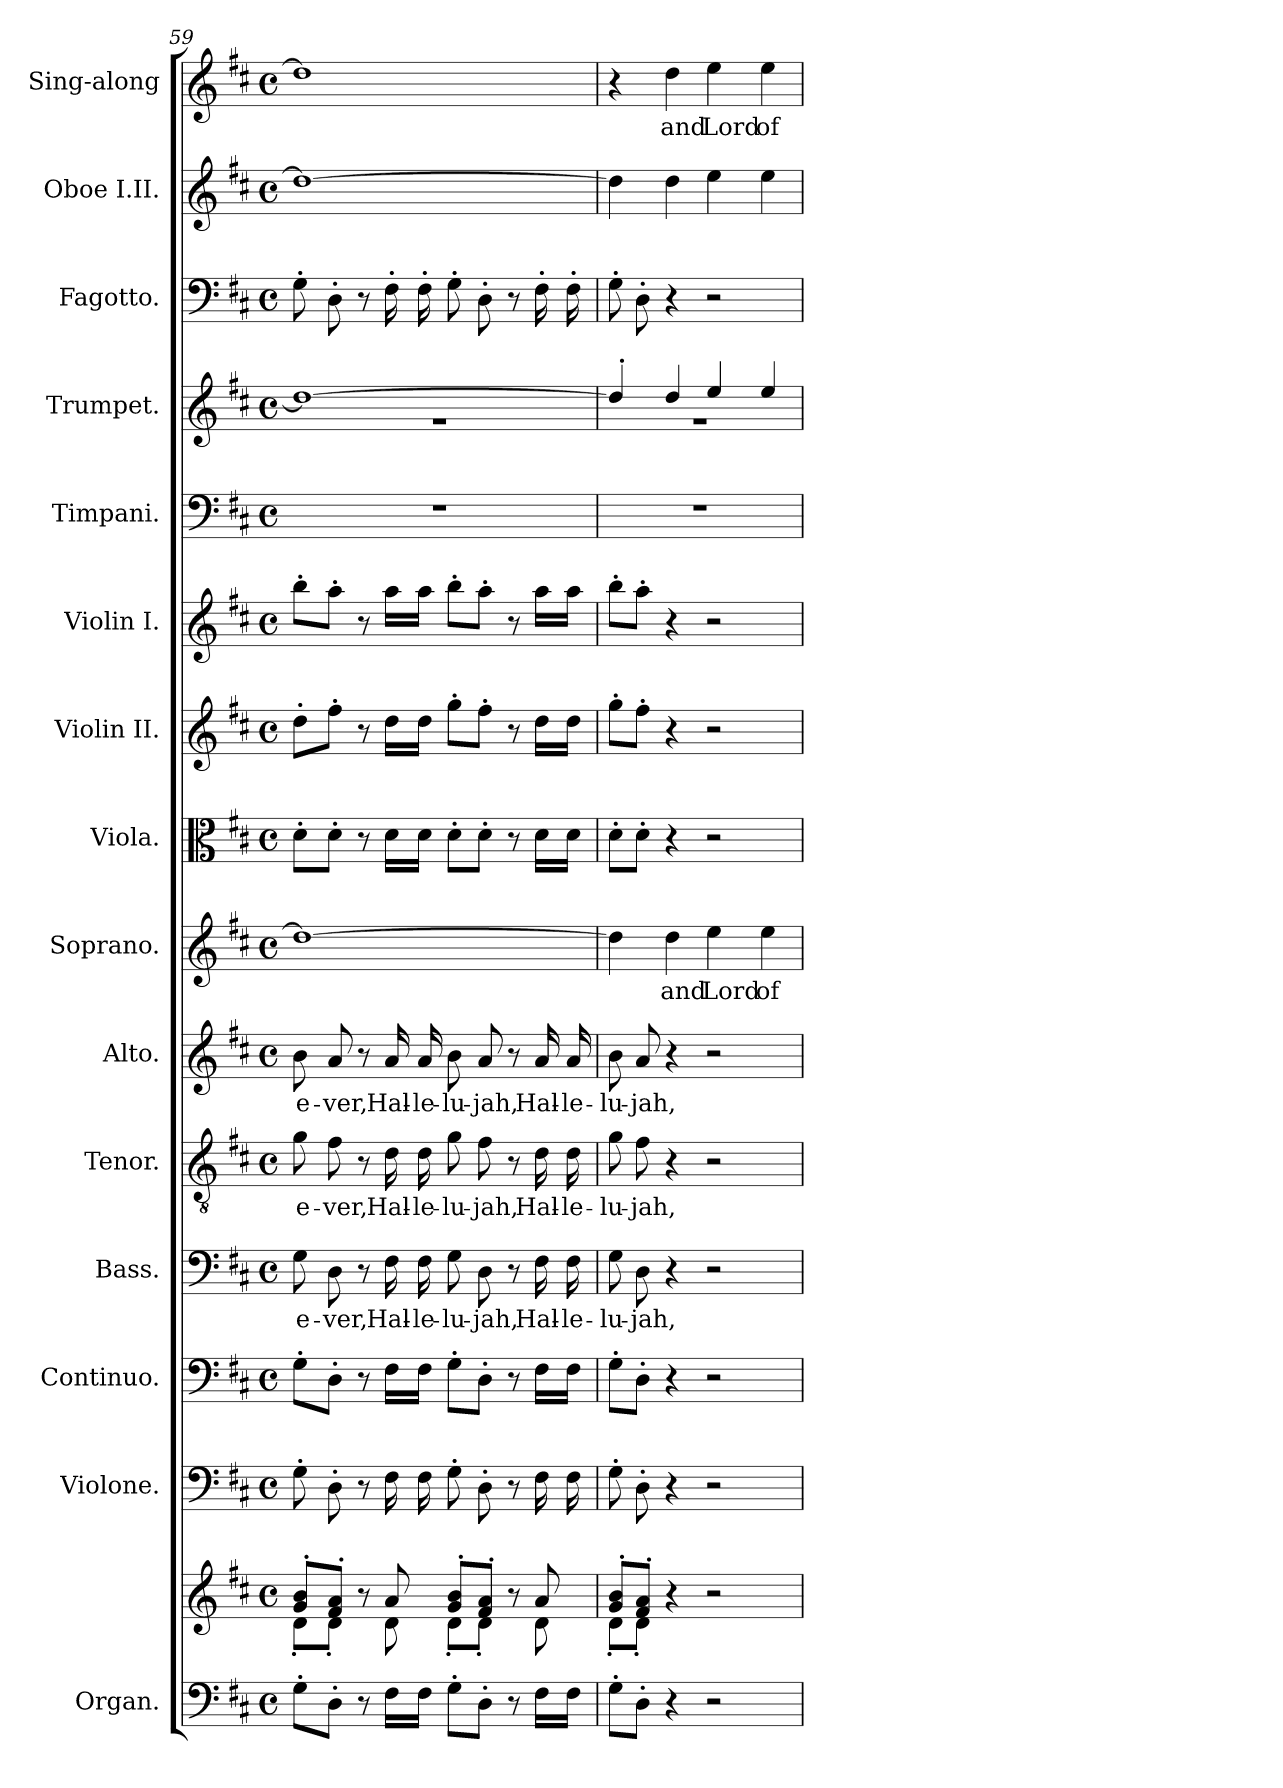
**kern	**kern	**text	**kern	**kern	**kern	**text	**kern	**text	**kern	**text	**kern	**text	**kern	**kern	**kern	**kern	**kern	**kern	**kern	**kern	**text
*part15	*part15	*part15	*part14	*part13	*part12	*part12	*part11	*part11	*part10	*part10	*part9	*part9	*part8	*part7	*part6	*part5	*part4	*part3	*part2	*part1	*part1
*staff16	*staff15	*staff15	*staff14	*staff13	*staff12	*staff12	*staff11	*staff11	*staff10	*staff10	*staff9	*staff9	*staff8	*staff7	*staff6	*staff5	*staff4	*staff3	*staff2	*staff1	*staff1
*I"Organ.	*	*	*I"Violone.	*I"Continuo.	*I"Bass.	*	*I"Tenor.	*	*I"Alto.	*	*I"Soprano.	*	*I"Viola.	*I"Violin II.	*I"Violin I.	*I"Timpani.	*I"Trumpet.	*I"Fagotto.	*I"Oboe I.II.	*I"Sing-along	*
*	*	*	*	*	*	*	*	*	*	*	*	*	*	*	*	*I'Timp	*I'Tpt	*	*I'Ob	*	*
*clefF4	*clefG2	*	*clefF4	*clefF4	*clefF4	*	*clefGv2	*	*clefG2	*	*clefG2	*	*clefC3	*clefG2	*clefG2	*clefF4	*clefG2	*clefF4	*clefG2	*clefG2	*
*	*	*	*ITrd7c12	*	*	*	*	*	*	*	*	*	*	*	*	*	*	*	*	*	*
*k[f#c#]	*k[f#c#]	*	*k[f#c#]	*k[f#c#]	*k[f#c#]	*	*k[f#c#]	*	*k[f#c#]	*	*k[f#c#]	*	*k[f#c#]	*k[f#c#]	*k[f#c#]	*k[f#c#]	*k[f#c#]	*k[f#c#]	*k[f#c#]	*k[f#c#]	*
*M4/4	*M4/4	*	*M4/4	*M4/4	*M4/4	*	*M4/4	*	*M4/4	*	*M4/4	*	*M4/4	*M4/4	*M4/4	*M4/4	*M4/4	*M4/4	*M4/4	*M4/4	*
*met(c)	*met(c)	*	*met(c)	*met(c)	*met(c)	*	*met(c)	*	*met(c)	*	*met(c)	*	*met(c)	*met(c)	*met(c)	*met(c)	*met(c)	*met(c)	*met(c)	*met(c)	*
=59	=59	=59	=59	=59	=59	=59	=59	=59	=59	=59	=59	=59	=59	=59	=59	=59	=59	=59	=59	=59	=59
*	*^	*	*	*	*	*	*	*	*	*	*	*	*	*	*	*	*	*	*	*	*
!	!	!	!	!	!	!	!LO:LY:b	!	!LO:LY:b	!	!LO:LY:b	!	!	!	!	!	!	!	!	!	!	!
*	*	*	*	*	*	*	*	*	*	*	*	*	*	*	*	*	*	*^	*	*	*	*
8G'\L	8g!/' 8b!/'L	8d'!\L	.	8GG'\	8G'\L	8G\	e-	8g\	e-	8b\	e-	1dd_	.	8d'\L	8dd'\L	8bb'\L	1r	1dd_	1r	8G'\	1dd_	1dd]	.
!	!	!	!	!	!	!	!LO:LY:b	!	!LO:LY:b	!	!LO:LY:b	!	!	!	!	!	!	!	!	!	!	!	!
8D'\J	8f#!/' 8a!/'J	8d'!\J	.	8DD'\	8D'\J	8D\	-ver,	8f#\	-ver,	8a/	-ver,	.	.	8d'\J	8ff#'\J	8aa'\J	.	.	.	8D'\	.	.	.
8r	8r	8ryy	.	8r	8r	8r	.	8r	.	8r	.	.	.	8r	8r	8r	.	.	.	8r	.	.	.
!	!	!	!	!	!	!	!LO:LY:b	!	!LO:LY:b	!	!LO:LY:b	!	!	!	!	!	!	!	!	!	!	!	!
16F#\LL	8a!/	8d!\	.	16FF#\	16F#\LL	16F#\	Hal-	16d\	Hal-	16a/	Hal-	.	.	16d\LL	16dd\LL	16aa\LL	.	.	.	16F#'\	.	.	.
!	!	!	!	!	!	!	!LO:LY:b	!	!LO:LY:b	!	!LO:LY:b	!	!	!	!	!	!	!	!	!	!	!	!
16F#\JJ	.	.	.	16FF#\	16F#\JJ	16F#\	-le-	16d\	-le-	16a/	-le-	.	.	16d\JJ	16dd\JJ	16aa\JJ	.	.	.	16F#'\	.	.	.
!	!	!	!	!	!	!	!LO:LY:b	!	!LO:LY:b	!	!LO:LY:b	!	!	!	!	!	!	!	!	!	!	!	!
8G'\L	8g!/' 8b!/'L	8d'!\L	.	8GG'\	8G'\L	8G\	-lu-	8g\	-lu-	8b\	-lu-	.	.	8d'\L	8gg'\L	8bb'\L	.	.	.	8G'\	.	.	.
!	!	!	!	!	!	!	!LO:LY:b	!	!LO:LY:b	!	!LO:LY:b	!	!	!	!	!	!	!	!	!	!	!	!
8D'\J	8f#!/' 8a!/'J	8d'!\J	.	8DD'\	8D'\J	8D\	-jah,	8f#\	-jah,	8a/	-jah,	.	.	8d'\J	8ff#'\J	8aa'\J	.	.	.	8D'\	.	.	.
8r	8r	8ryy	.	8r	8r	8r	.	8r	.	8r	.	.	.	8r	8r	8r	.	.	.	8r	.	.	.
!	!	!	!	!	!	!	!LO:LY:b	!	!LO:LY:b	!	!LO:LY:b	!	!	!	!	!	!	!	!	!	!	!	!
16F#\LL	8a!/	8d!\	.	16FF#\	16F#\LL	16F#\	Hal-	16d\	Hal-	16a/	Hal-	.	.	16d\LL	16dd\LL	16aa\LL	.	.	.	16F#'\	.	.	.
!	!	!	!	!	!	!	!LO:LY:b	!	!LO:LY:b	!	!LO:LY:b	!	!	!	!	!	!	!	!	!	!	!	!
16F#\JJ	.	.	.	16FF#\	16F#\JJ	16F#\	-le-	16d\	-le-	16a/	-le-	.	.	16d\JJ	16dd\JJ	16aa\JJ	.	.	.	16F#'\	.	.	.
=60	=60	=60	=60	=60	=60	=60	=60	=60	=60	=60	=60	=60	=60	=60	=60	=60	=60	=60	=60	=60	=60	=60	=60
!	!	!	!LO:LY:b	!	!	!	!LO:LY:b	!	!LO:LY:b	!	!LO:LY:b	!	!	!	!	!	!	!	!	!	!	!	!
8G'\L	8g!/' 8b!/'L	8d'!\L	.	8GG'\	8G'\L	8G\	-lu-	8g\	-lu-	8b\	-lu-	4dd\]	.	8d'\L	8gg'\L	8bb'\L	1r	4dd'/]	1r	8G'\	4dd\]	4r	.
!	!	!	!	!	!	!	!LO:LY:b	!	!LO:LY:b	!	!LO:LY:b	!	!	!	!	!	!	!	!	!	!	!	!
8D'\J	8f#!/' 8a!/'J	8d'!\J	.	8DD'\	8D'\J	8D\	-jah,	8f#\	-jah,	8a/	-jah,	.	.	8d'\J	8ff#'\J	8aa'\J	.	.	.	8D'\	.	.	.
!	!	!	!	!	!	!	!	!	!	!	!	!	!LO:LY:b	!	!	!	!	!	!	!	!	!	!LO:LY:b
4r	4r	2.ryy	.	4r	4r	4r	.	4r	.	4r	.	4dd\	and	4r	4r	4r	.	4dd/	.	4r	4dd\	4dd\	and
!	!	!	!	!	!	!	!	!	!	!	!	!	!LO:LY:b	!	!	!	!	!	!	!	!	!	!LO:LY:b
2r	2r	.	.	2r	2r	2r	.	2r	.	2r	.	4ee\	Lord	2r	2r	2r	.	4ee/	.	2r	4ee\	4ee\	Lord
!	!	!	!	!	!	!	!	!	!	!	!	!	!LO:LY:b	!	!	!	!	!	!	!	!	!	!LO:LY:b
.	.	.	.	.	.	.	.	.	.	.	.	4ee\	of	.	.	.	.	4ee/	.	.	4ee\	4ee\	of
*	*v	*v	*	*	*	*	*	*	*	*	*	*	*	*	*	*	*	*v	*v	*	*	*	*
=	=	=	=	=	=	=	=	=	=	=	=	=	=	=	=	=	=	=	=	=	=
*-	*-	*-	*-	*-	*-	*-	*-	*-	*-	*-	*-	*-	*-	*-	*-	*-	*-	*-	*-	*-	*-
